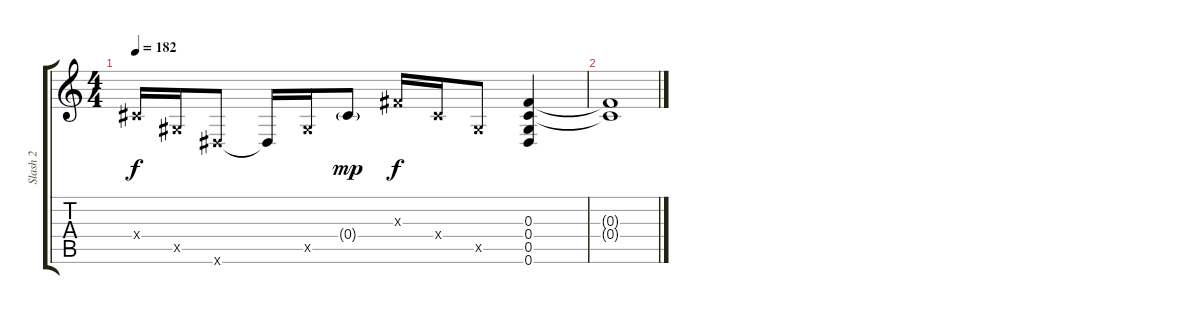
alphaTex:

\track ("Slash 2" "Slash 2") {instrument distortionguitar}
\staff {score tabs}
\tuning (Eb4 Bb3 Gb3 Db3 Ab2 Eb2) {hide}
\ts (4 4)
\tempo 182
\clef g2
\ks c
0.4{x}.16{dy f} 0.5{x}.16 0.6{x}.8 0.6{t}.16 0.5{x}.16 0.4{g}.8{dy mp} 0.3{x}.16{dy f} 0.4{x}.16 0.5{x}.8 (0.3 0.4 0.5 0.6).4 |
(0.3{t} 0.4{t}).1
